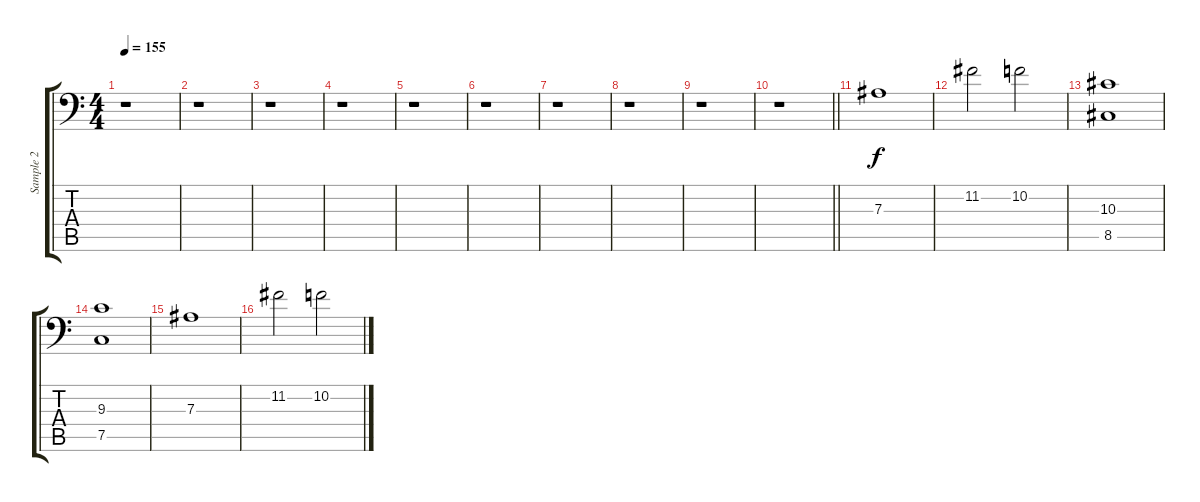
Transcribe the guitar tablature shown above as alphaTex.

\track ("Sample 2" "Sample 2") {instrument stringensemble2}
\staff {score tabs}
\tuning (C4 G3 Eb3 Bb2 F2 Bb1) {hide}
\ts (4 4)
\tempo 155
\clef f4
\ks c
r.1{dy f} |
r.1 |
r.1 |
r.1 |
r.1 |
r.1 |
r.1 |
r.1 |
r.1 |
\barLineRight lightlight
r.1 |
7.3.1 |
11.2.2 10.2.2 |
(10.3 8.5).1 |
(9.3 7.5).1 |
7.3.1 |
11.2.2 10.2.2
